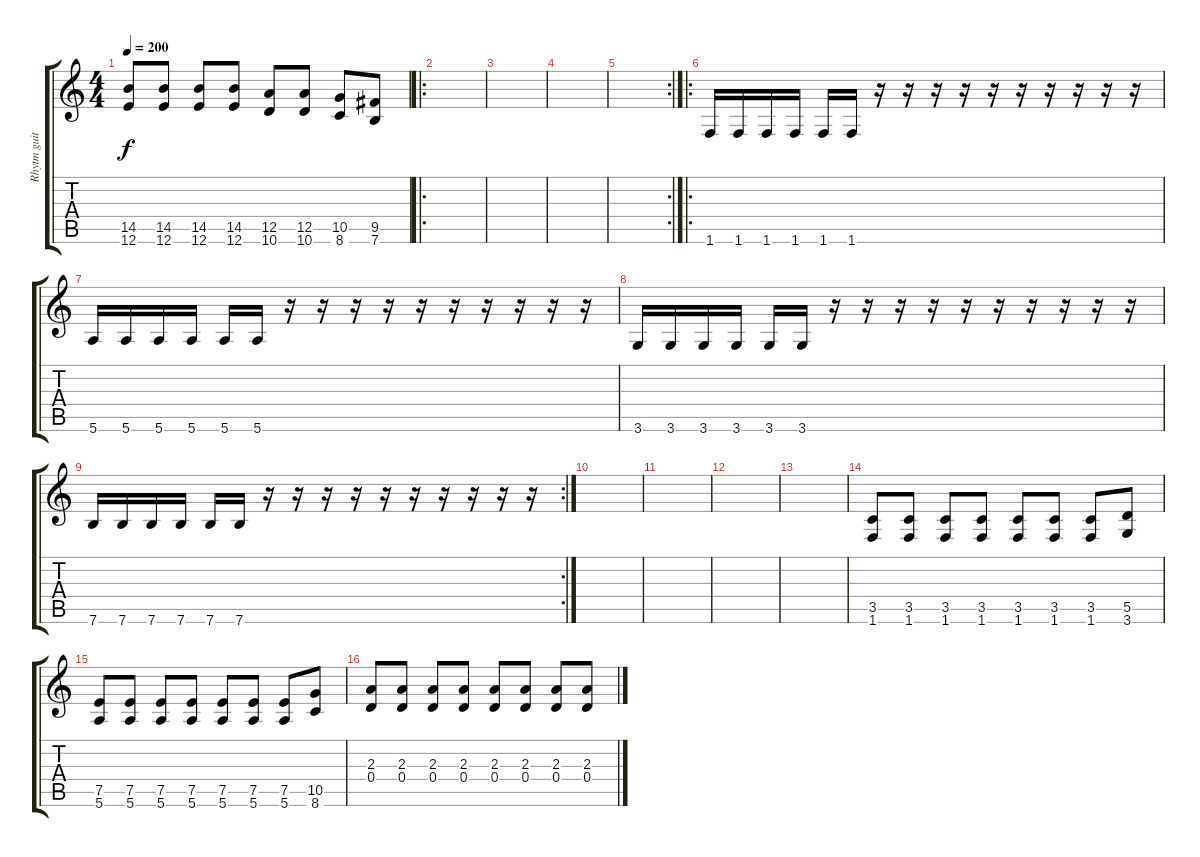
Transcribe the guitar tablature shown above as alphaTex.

\track ("Rhytm guit. 1" "Rhytm guit") {instrument distortionguitar}
\staff {score tabs}
\tuning (E4 B3 G3 D3 A2 E2) {hide}
\ts (4 4)
\tempo 200
\clef g2
\ks c
(14.5 12.6).8{dy f} (14.5 12.6).8 (14.5 12.6).8 (14.5 12.6).8 (12.5 10.6).8 (12.5 10.6).8 (10.5 8.6).8 (9.5 7.6).8 |
\ro
|
|
|
\rc 2
|
\ro
1.6.16 1.6.16 1.6.16 1.6.16 1.6.16 1.6.16 r.16 r.16 r.16 r.16 r.16 r.16 r.16 r.16 r.16 r.16 |
5.6.16 5.6.16 5.6.16 5.6.16 5.6.16 5.6.16 r.16 r.16 r.16 r.16 r.16 r.16 r.16 r.16 r.16 r.16 |
3.6.16 3.6.16 3.6.16 3.6.16 3.6.16 3.6.16 r.16 r.16 r.16 r.16 r.16 r.16 r.16 r.16 r.16 r.16 |
\rc 2
7.6.16 7.6.16 7.6.16 7.6.16 7.6.16 7.6.16 r.16 r.16 r.16 r.16 r.16 r.16 r.16 r.16 r.16 r.16 |
|
|
|
|
(3.5 1.6).8{volume 11} (3.5 1.6).8 (3.5 1.6).8 (3.5 1.6).8 (3.5 1.6).8 (3.5 1.6).8 (3.5 1.6).8 (5.5 3.6).8 |
(7.5 5.6).8 (7.5 5.6).8 (7.5 5.6).8 (7.5 5.6).8 (7.5 5.6).8 (7.5 5.6).8 (7.5 5.6).8 (10.5 8.6).8 |
(2.3 0.4).8 (2.3 0.4).8 (2.3 0.4).8 (2.3 0.4).8 (2.3 0.4).8 (2.3 0.4).8 (2.3 0.4).8 (2.3 0.4).8
